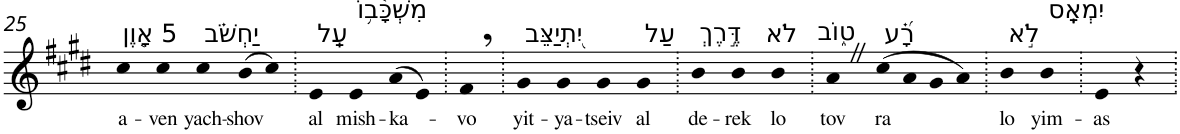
**kern	**text
*part1	*part1
*staff1	*staff1
*I"Piano	*
*I'Pno	*
!!LO:PB:g=z
*clefG2	*
*k[f#c#g#d#]	*
*E:	*
=25	=25
!LO:TX:a:t=5 אָ֤וֶן	!
!	!LO:LY:b
4cc#	a-
!	!LO:LY:b
4cc#	-ven
!LO:TX:a:t=יַחְשֹׁ֗ב	!
!	!LO:LY:b
4cc#	yach-
!	!LO:LY:b
(>8b	-shov
8cc#)	.
=26.	=26.
!LO:TX:a:t=עַֽל	!
!	!LO:LY:b
4e	al
!LO:TX:a:t=מִשְׁכָּ֫ב֥וֹ	!
!	!LO:LY:b
4e	mish-
!	!LO:LY:b
(>8a	-ka-
8e)	.
=27.	=27.
!	!LO:LY:b
4f#,	-vo
=28.	=28.
!LO:TX:a:t=יִ֭תְיַצֵּב	!
!	!LO:LY:b
4g#	yit-
!	!LO:LY:b
4g#	-ya-
!	!LO:LY:b
4g#	-tseiv
!LO:TX:a:t=עַל	!
!	!LO:LY:b
4g#	al
=29.	=29.
!LO:TX:a:t=דֶּ֣רֶךְ	!
!	!LO:LY:b
4b	de-
!	!LO:LY:b
4b	-rek
!LO:TX:a:t=לֹא	!
!	!LO:LY:b
4b	lo
=30.	=30.
!LO:TX:a:t=ט֑וֹב	!
!	!LO:LY:b
4aZ	tov
!LO:TX:a:t=רָ֝֗ע	!
!	!LO:LY:b
(>8cc#	ra
8a	.
8g#	.
8a)	.
=31.	=31.
!LO:TX:a:t=לֹ֣א	!
!	!LO:LY:b
4b	lo
!LO:TX:a:t=יִמְאָֽס	!
!	!LO:LY:b
4b	yim-
=32.	=32.
!	!LO:LY:b
4e	-as
4r	.
=.	=.
*-	*-
